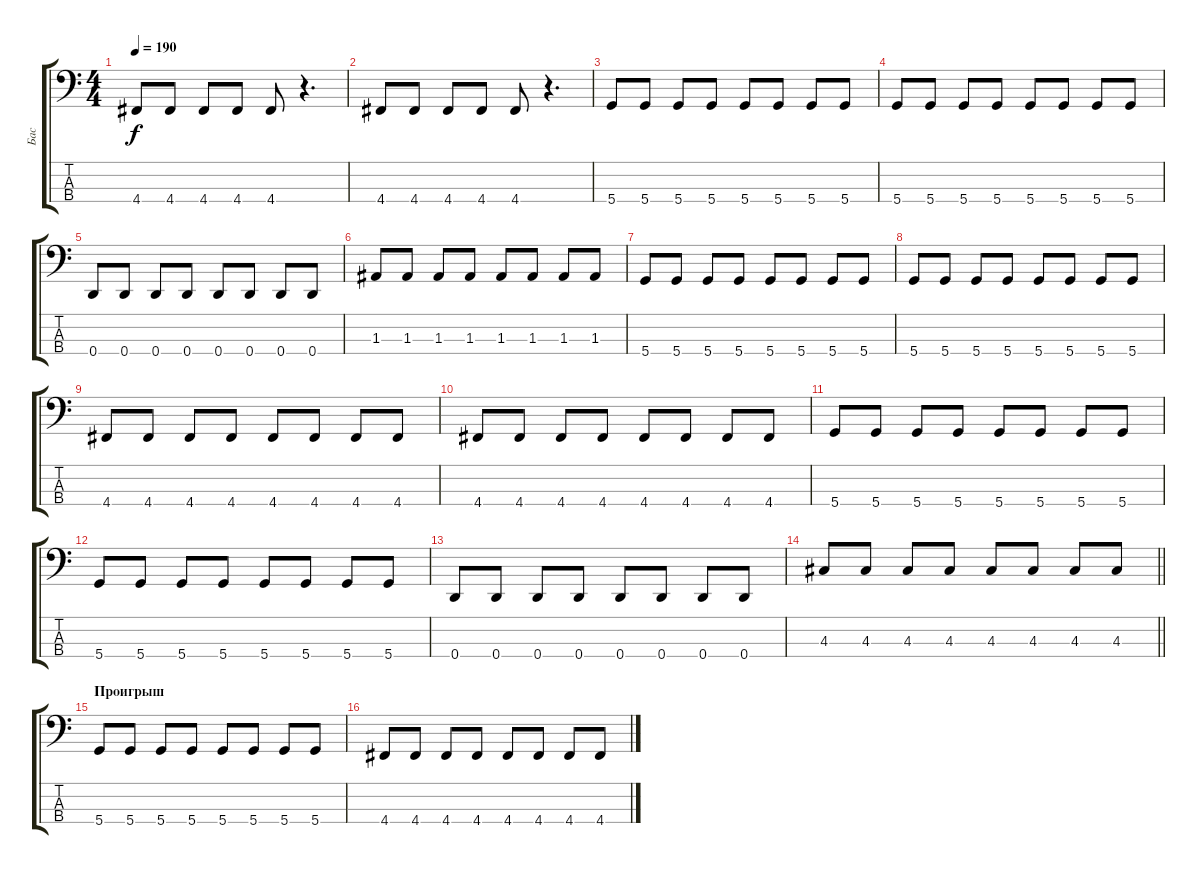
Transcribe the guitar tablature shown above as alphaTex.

\track ("Бас" "Бас") {instrument electricbassfinger}
\staff {score tabs}
\tuning (G2 D2 A1 D1) {hide}
\ts (4 4)
\tempo 190
\clef f4
\ks c
4.4.8{dy f} 4.4.8 4.4.8 4.4.8 4.4.8 r.4{d} |
4.4.8 4.4.8 4.4.8 4.4.8 4.4.8 r.4{d} |
5.4.8 5.4.8 5.4.8 5.4.8 5.4.8 5.4.8 5.4.8 5.4.8 |
5.4.8 5.4.8 5.4.8 5.4.8 5.4.8 5.4.8 5.4.8 5.4.8 |
0.4.8 0.4.8 0.4.8 0.4.8 0.4.8 0.4.8 0.4.8 0.4.8 |
1.3.8 1.3.8 1.3.8 1.3.8 1.3.8 1.3.8 1.3.8 1.3.8 |
5.4.8 5.4.8 5.4.8 5.4.8 5.4.8 5.4.8 5.4.8 5.4.8 |
5.4.8 5.4.8 5.4.8 5.4.8 5.4.8 5.4.8 5.4.8 5.4.8 |
4.4.8 4.4.8 4.4.8 4.4.8 4.4.8 4.4.8 4.4.8 4.4.8 |
4.4.8 4.4.8 4.4.8 4.4.8 4.4.8 4.4.8 4.4.8 4.4.8 |
5.4.8 5.4.8 5.4.8 5.4.8 5.4.8 5.4.8 5.4.8 5.4.8 |
5.4.8 5.4.8 5.4.8 5.4.8 5.4.8 5.4.8 5.4.8 5.4.8 |
0.4.8 0.4.8 0.4.8 0.4.8 0.4.8 0.4.8 0.4.8 0.4.8 |
\barLineRight lightlight
4.3.8 4.3.8 4.3.8 4.3.8 4.3.8 4.3.8 4.3.8 4.3.8 |
\section ("" "Проигрыш")
5.4.8 5.4.8 5.4.8 5.4.8 5.4.8 5.4.8 5.4.8 5.4.8 |
4.4.8 4.4.8 4.4.8 4.4.8 4.4.8 4.4.8 4.4.8 4.4.8
